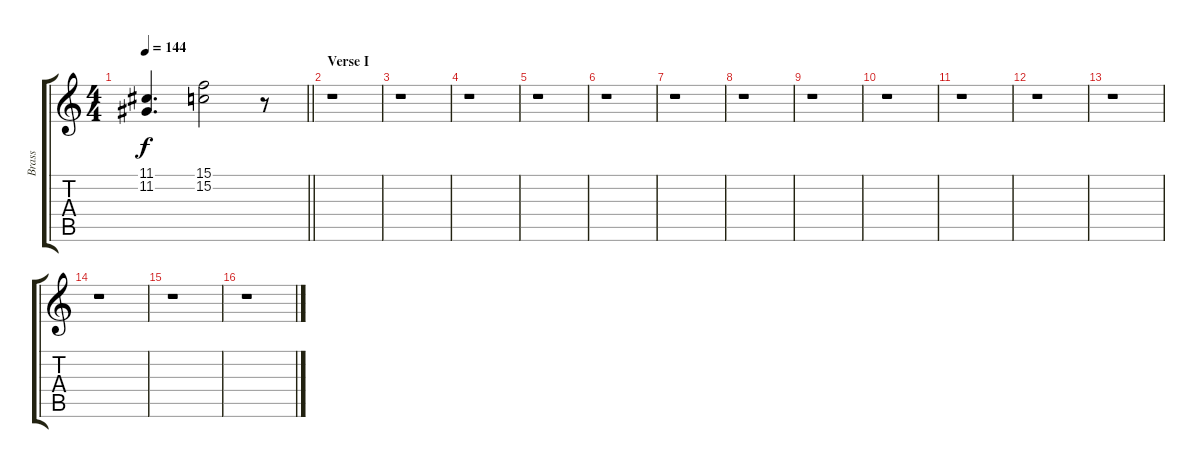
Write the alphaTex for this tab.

\track ("Brass" "Brass") {instrument trumpet}
\staff {score tabs}
\tuning (D4 A3 F3 C3 G2 D2) {hide}
\ts (4 4)
\tempo 144
\clef g2
\barLineRight lightlight
\ks c
(11.1 11.2).4{d dy f} (15.1 15.2).2 r.8 |
\section ("" "Verse I")
r.1 |
r.1 |
r.1 |
r.1 |
r.1 |
r.1 |
r.1 |
r.1 |
r.1 |
r.1 |
r.1 |
r.1 |
r.1 |
r.1 |
r.1
